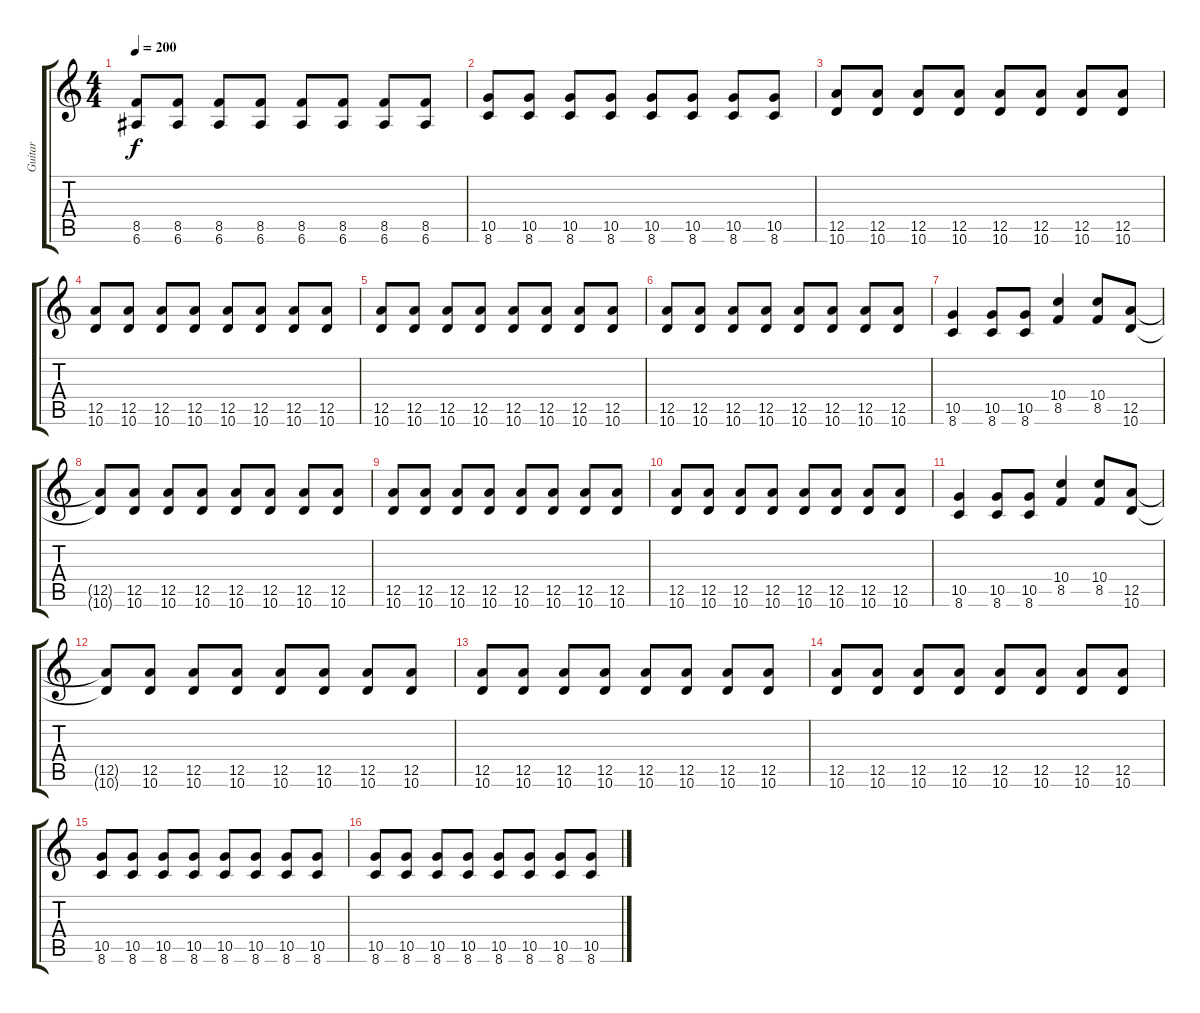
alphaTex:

\track ("Guitar" "Guitar") {instrument distortionguitar}
\staff {score tabs}
\tuning (E4 B3 G3 D3 A2 E2) {hide}
\ts (4 4)
\tempo 200
\clef g2
\ks c
(8.5 6.6).8{dy f} (8.5 6.6).8 (8.5 6.6).8 (8.5 6.6).8 (8.5 6.6).8 (8.5 6.6).8 (8.5 6.6).8 (8.5 6.6).8 |
(10.5 8.6).8 (10.5 8.6).8 (10.5 8.6).8 (10.5 8.6).8 (10.5 8.6).8 (10.5 8.6).8 (10.5 8.6).8 (10.5 8.6).8 |
(12.5 10.6).8 (12.5 10.6).8 (12.5 10.6).8 (12.5 10.6).8 (12.5 10.6).8 (12.5 10.6).8 (12.5 10.6).8 (12.5 10.6).8 |
(12.5 10.6).8 (12.5 10.6).8 (12.5 10.6).8 (12.5 10.6).8 (12.5 10.6).8 (12.5 10.6).8 (12.5 10.6).8 (12.5 10.6).8 |
(12.5 10.6).8 (12.5 10.6).8 (12.5 10.6).8 (12.5 10.6).8 (12.5 10.6).8 (12.5 10.6).8 (12.5 10.6).8 (12.5 10.6).8 |
(12.5 10.6).8 (12.5 10.6).8 (12.5 10.6).8 (12.5 10.6).8 (12.5 10.6).8 (12.5 10.6).8 (12.5 10.6).8 (12.5 10.6).8 |
(10.5 8.6).4 (10.5 8.6).8 (10.5 8.6).8 (10.4 8.5).4 (10.4 8.5).8 (12.5 10.6).8 |
(12.5{t} 10.6{t}).8 (12.5 10.6).8 (12.5 10.6).8 (12.5 10.6).8 (12.5 10.6).8 (12.5 10.6).8 (12.5 10.6).8 (12.5 10.6).8 |
(12.5 10.6).8 (12.5 10.6).8 (12.5 10.6).8 (12.5 10.6).8 (12.5 10.6).8 (12.5 10.6).8 (12.5 10.6).8 (12.5 10.6).8 |
(12.5 10.6).8 (12.5 10.6).8 (12.5 10.6).8 (12.5 10.6).8 (12.5 10.6).8 (12.5 10.6).8 (12.5 10.6).8 (12.5 10.6).8 |
(10.5 8.6).4 (10.5 8.6).8 (10.5 8.6).8 (10.4 8.5).4 (10.4 8.5).8 (12.5 10.6).8 |
(12.5{t} 10.6{t}).8 (12.5 10.6).8 (12.5 10.6).8 (12.5 10.6).8 (12.5 10.6).8 (12.5 10.6).8 (12.5 10.6).8 (12.5 10.6).8 |
(12.5 10.6).8 (12.5 10.6).8 (12.5 10.6).8 (12.5 10.6).8 (12.5 10.6).8 (12.5 10.6).8 (12.5 10.6).8 (12.5 10.6).8 |
(12.5 10.6).8 (12.5 10.6).8 (12.5 10.6).8 (12.5 10.6).8 (12.5 10.6).8 (12.5 10.6).8 (12.5 10.6).8 (12.5 10.6).8 |
(10.5 8.6).8 (10.5 8.6).8 (10.5 8.6).8 (10.5 8.6).8 (10.5 8.6).8 (10.5 8.6).8 (10.5 8.6).8 (10.5 8.6).8 |
(10.5 8.6).8 (10.5 8.6).8 (10.5 8.6).8 (10.5 8.6).8 (10.5 8.6).8 (10.5 8.6).8 (10.5 8.6).8 (10.5 8.6).8
